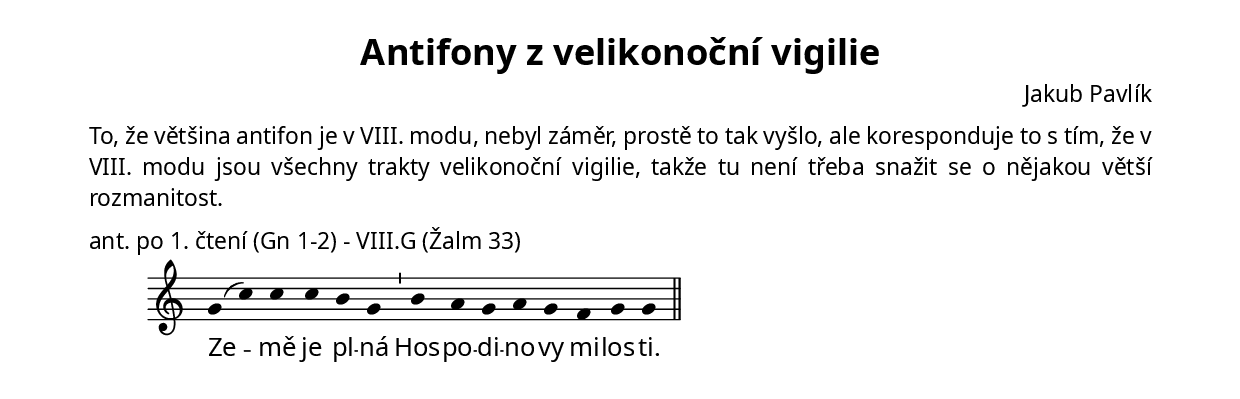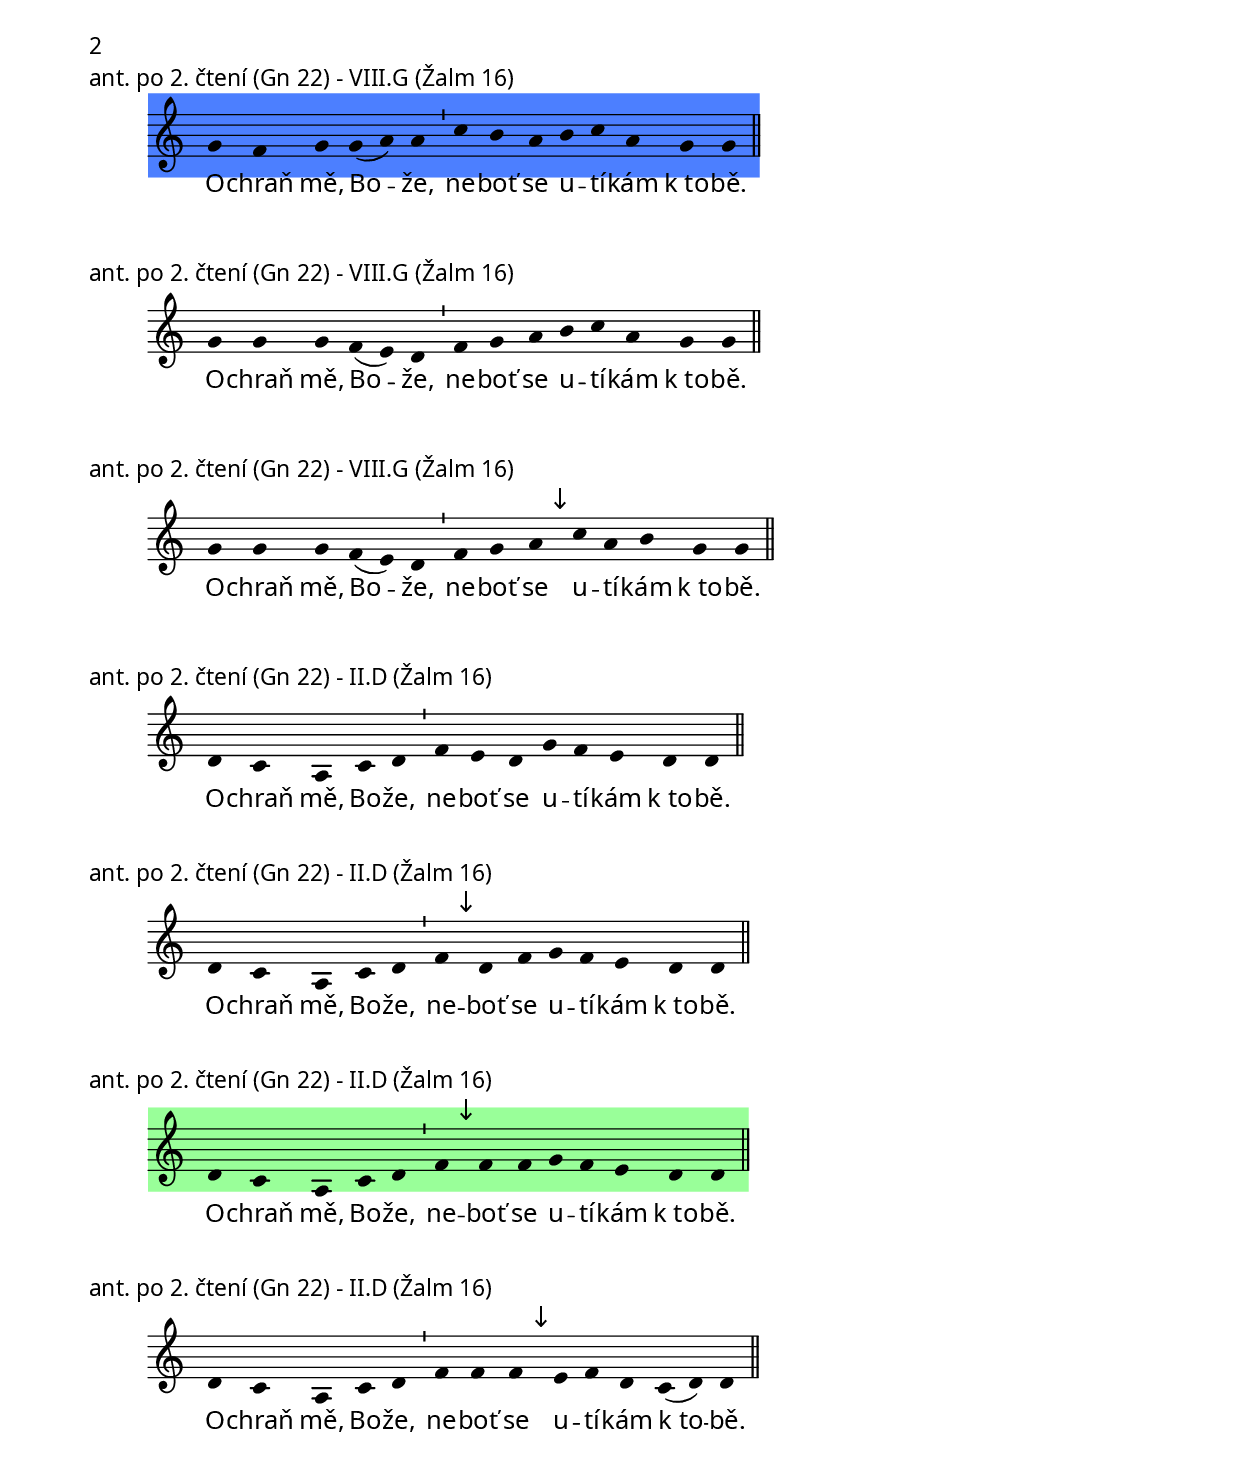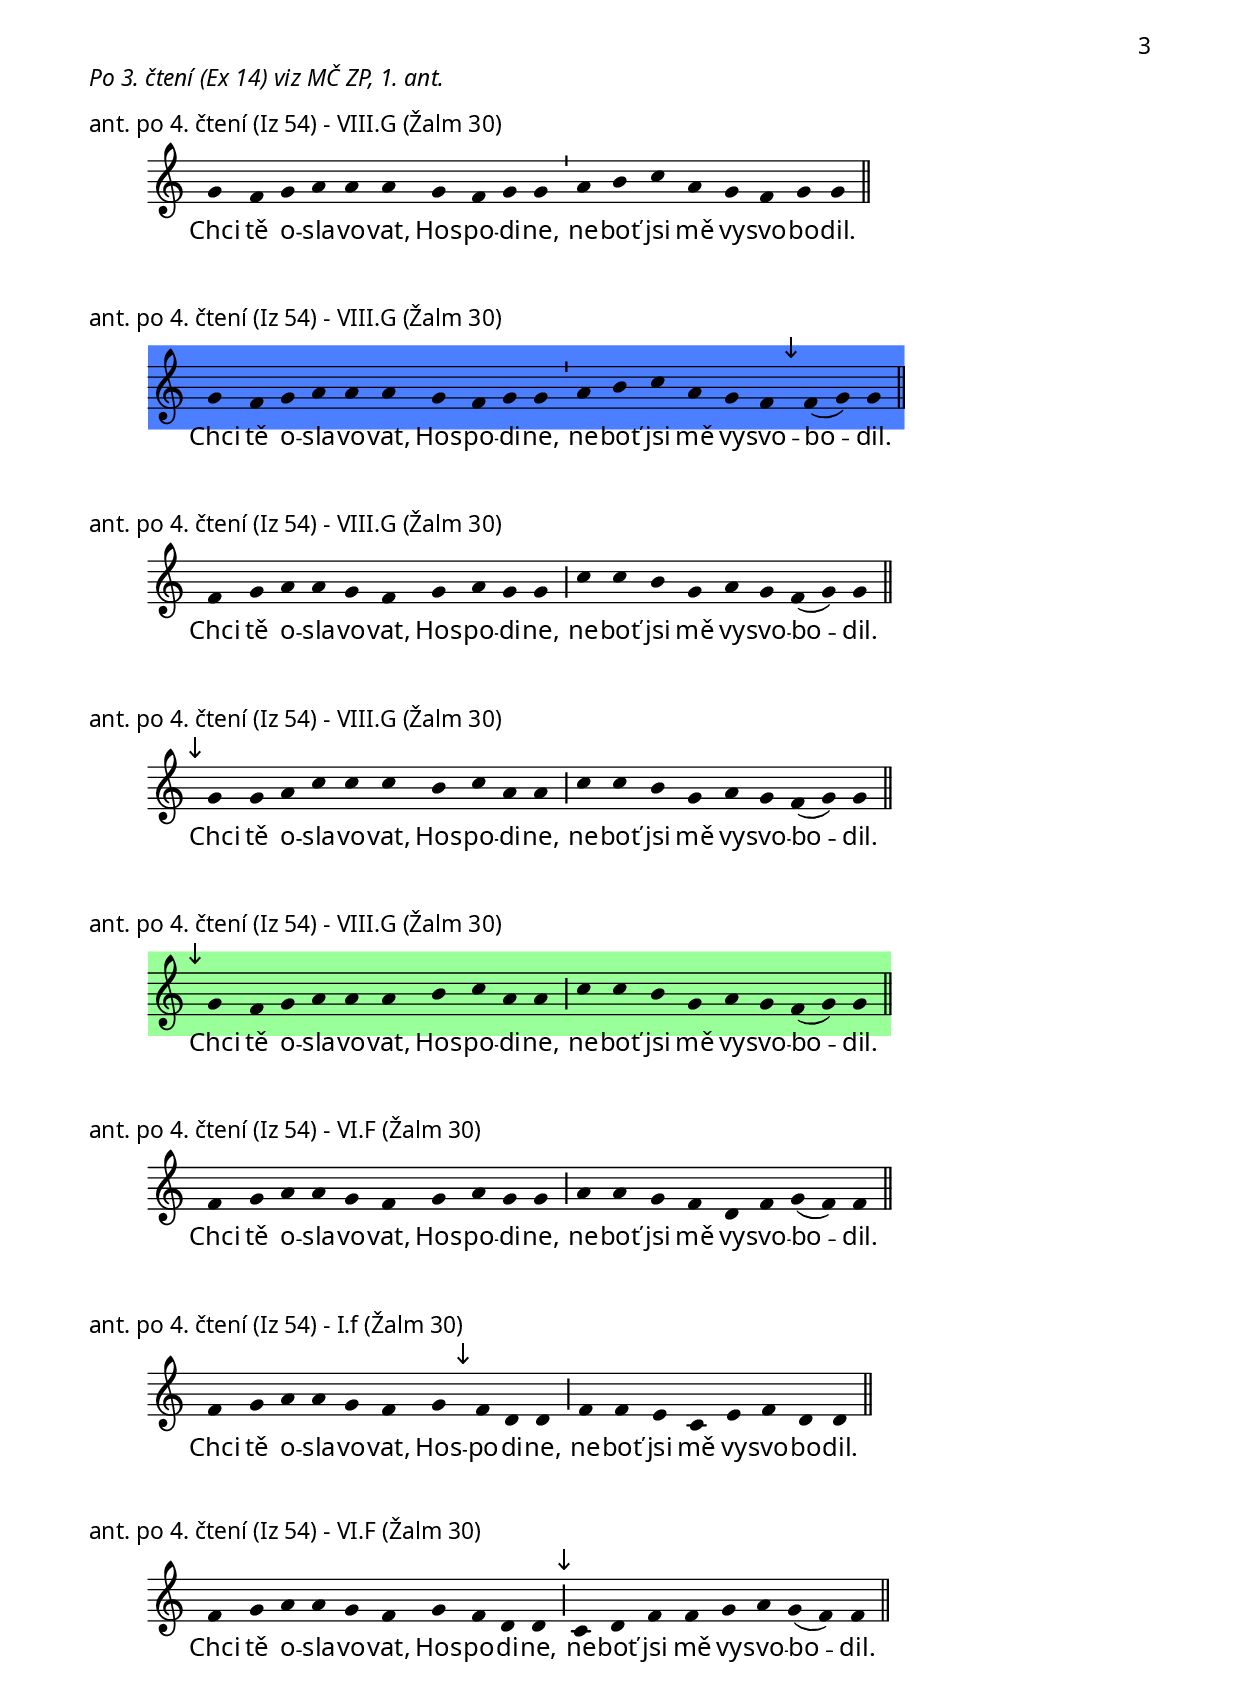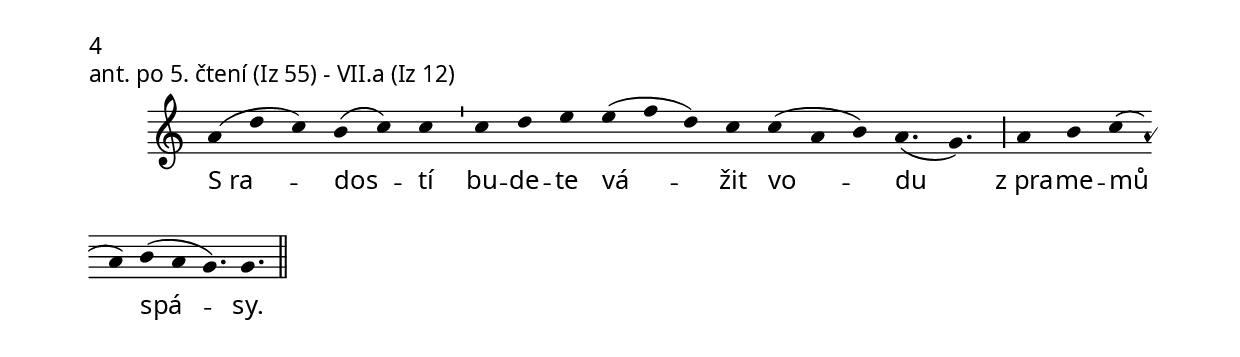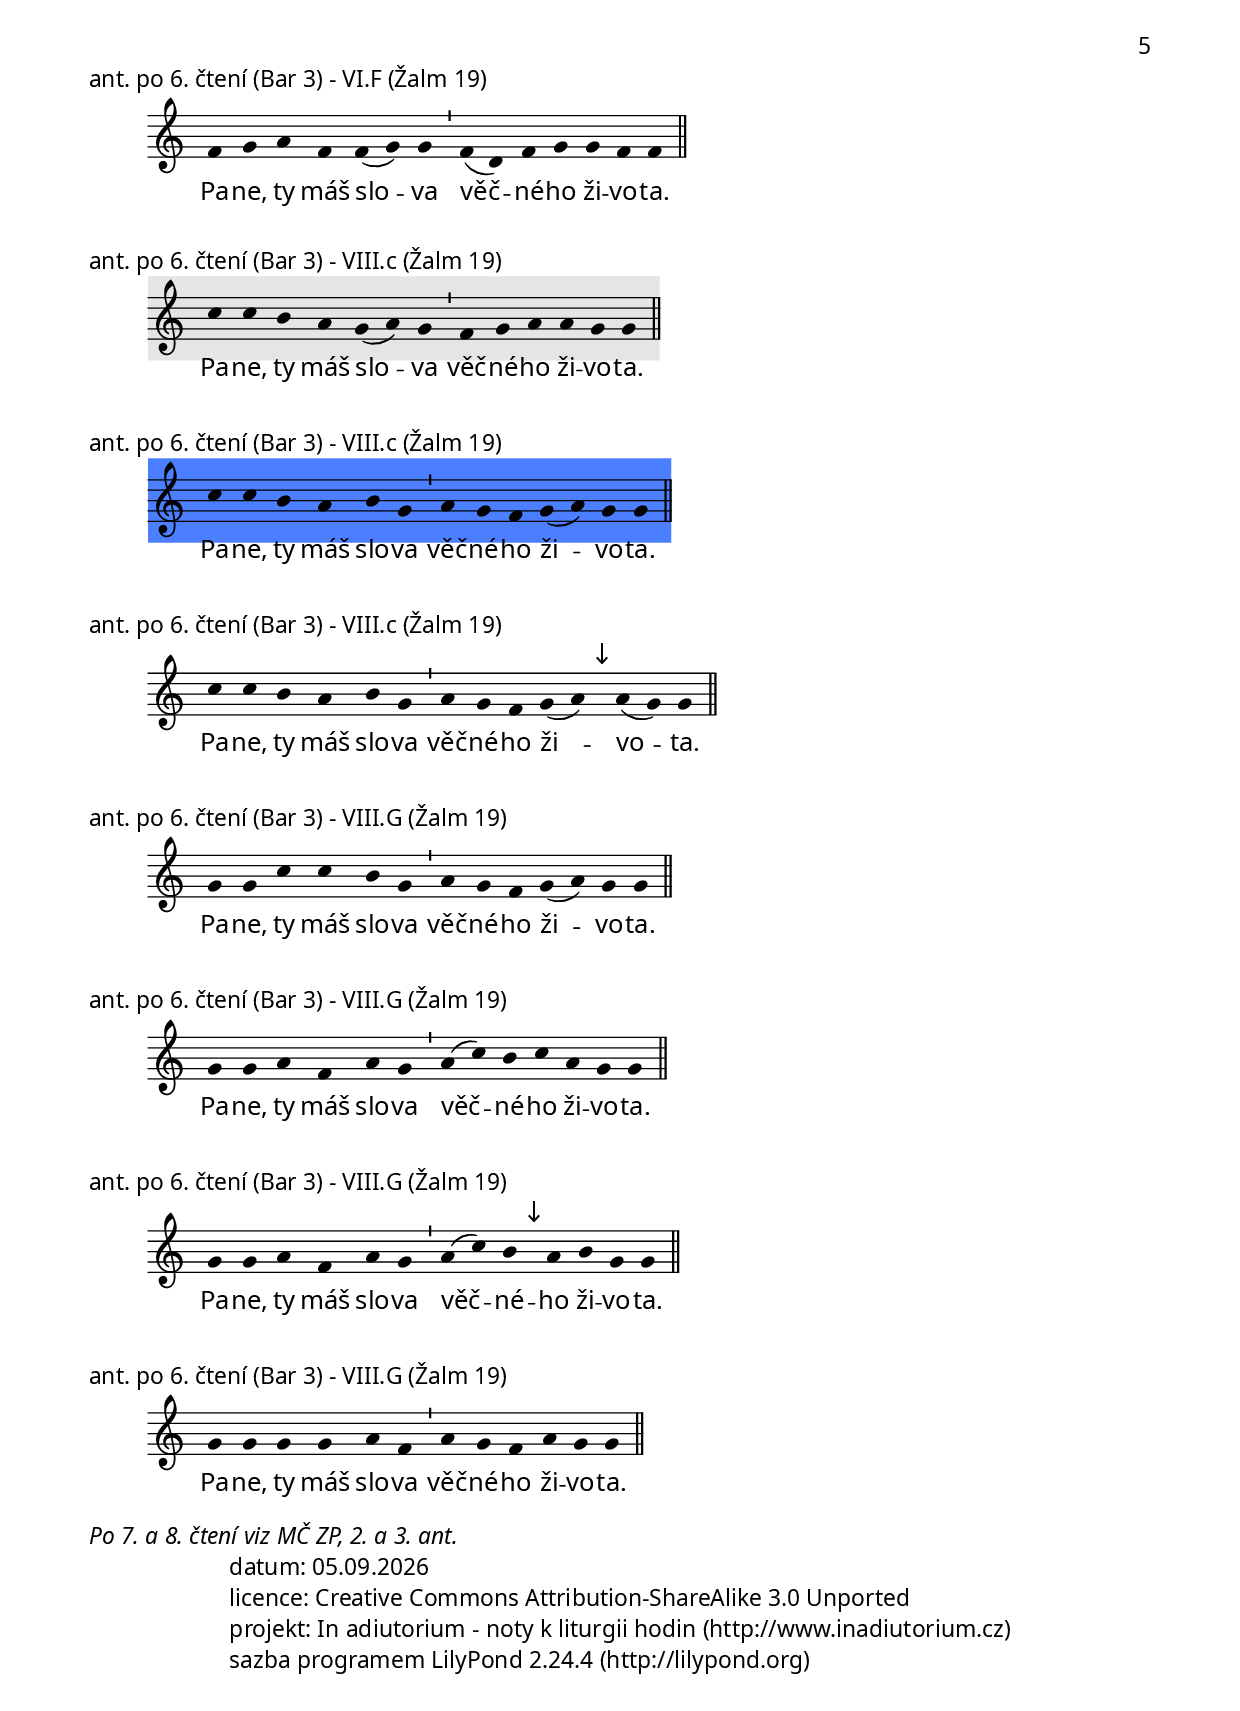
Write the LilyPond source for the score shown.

\version "2.19.83"

\include "spolecne.ly"

\header {
  title = "Antifony z velikonoční vigilie"
  composer = "Jakub Pavlík"
}

\markup\justify{
  To, že většina antifon je v VIII. modu, nebyl záměr, prostě to tak vyšlo,
  ale koresponduje to s tím, že v VIII. modu jsou všechny trakty velikonoční vigilie,
  takže tu není třeba snažit se o nějakou větší rozmanitost.
}

\score {
  \relative c'' {
    \choralniRezim
    g4( c) c c b g \barMin b a g a g f g g \barFinalis
  }
  \addlyrics {
    Ze -- mě je pl -- ná
    Hos -- po -- di -- no -- vy mi -- los -- ti.
  }
  \header {
    quid = "ant. po 1. čtení (Gn 1-2)"
    modus = "VIII"
    differentia = "G"
    psalmus = "Žalm 33"
    fial = "antifony/velikonoce_tyden1_3utery.ly#rch-a3?-aleluja"
    id = "mc-xa1"
    piece = \markup {\sestavTitulek}
  }
}

\pageBreak

\score {
  \relative c'' {
    \zvyraznovacModry
    \choralniRezim
    g4 f g g( a) a \barMin
    c b a b c a g g \barFinalis
  }
  \addlyrics {
    O -- chraň mě, Bo -- že,
    ne -- boť se u -- tí -- kám k_to -- bě.
  }
  \header {
    quid = "ant. po 2. čtení (Gn 22)"
    modus = "VIII"
    differentia = "G"
    psalmus = "Žalm 16"
    id = "mc-xa2"
    piece = \markup {\sestavTitulek}
  }
}

\score {
  \relative c'' {
    \choralniRezim
    g4 g g f( e) d \barMin
    f g a b c a g g \barFinalis
  }
  \addlyrics {
    O -- chraň mě, Bo -- že,
    ne -- boť se u -- tí -- kám k_to -- bě.
  }
  \header {
    quid = "ant. po 2. čtení (Gn 22)"
    modus = "VIII"
    differentia = "G"
    psalmus = "Žalm 16"
    id = "mc-xa2"
    piece = \markup {\sestavTitulek}
  }
}

\score {
  \relative c'' {
    \choralniRezim
    g4 g g f( e) d \barMin
    f g a \mark\sipka c a b g g \barFinalis
  }
  \addlyrics {
    O -- chraň mě, Bo -- že,
    ne -- boť se u -- tí -- kám k_to -- bě.
  }
  \header {
    quid = "ant. po 2. čtení (Gn 22)"
    modus = "VIII"
    differentia = "G"
    psalmus = "Žalm 16"
    id = "mc-xa2"
    piece = \markup {\sestavTitulek}
  }
}

\score {
  \relative c' {
    \choralniRezim
    d4 c a c d \barMin
    f e d g f e d d \barFinalis
  }
  \addlyrics {
    O -- chraň mě, Bo -- že,
    ne -- boť se u -- tí -- kám k_to -- bě.
  }
  \header {
    quid = "ant. po 2. čtení (Gn 22)"
    modus = "II"
    differentia = "D"
    psalmus = "Žalm 16"
    id = "mc-xa2"
    piece = \markup {\sestavTitulek}
  }
}

\score {
  \relative c' {
    \choralniRezim
    d4 c a c d \barMin
    f \mark\sipka d f g f e d d \barFinalis
  }
  \addlyrics {
    O -- chraň mě, Bo -- že,
    ne -- boť se u -- tí -- kám k_to -- bě.
  }
  \header {
    quid = "ant. po 2. čtení (Gn 22)"
    modus = "II"
    differentia = "D"
    psalmus = "Žalm 16"
    id = "mc-xa2"
    piece = \markup {\sestavTitulek}
  }
}

\score {
  \relative c' {
    \zvyraznovacZelenyII
    \choralniRezim
    d4 c a c d \barMin
    f \mark\sipka f f g f e d d \barFinalis
  }
  \addlyrics {
    O -- chraň mě, Bo -- že,
    ne -- boť se u -- tí -- kám k_to -- bě.
  }
  \header {
    quid = "ant. po 2. čtení (Gn 22)"
    modus = "II"
    differentia = "D"
    psalmus = "Žalm 16"
    id = "mc-xa2"
    piece = \markup {\sestavTitulek}
  }
}

\score {
  \relative c' {
    \choralniRezim
    d4 c a c d \barMin
    f f f \mark\sipka e f d c( d) d \barFinalis
  }
  \addlyrics {
    O -- chraň mě, Bo -- že,
    ne -- boť se u -- tí -- kám k_to -- bě.
  }
  \header {
    quid = "ant. po 2. čtení (Gn 22)"
    modus = "II"
    differentia = "D"
    psalmus = "Žalm 16"
    id = "mc-xa2"
    piece = \markup {\sestavTitulek}
  }
}

\pageBreak

\markup\italic{Po 3. čtení (Ex 14) viz MČ ZP, 1. ant.}

\score {
  \relative c'' {
    \choralniRezim
    g4 f g a a a g f g g \barMin
    a b c a g f g g \barFinalis
  }
  \addlyrics {
    Chci tě o -- sla -- vo -- vat, Hos -- po -- di -- ne,
    ne -- boť jsi mě vy -- svo -- bo -- dil.
  }
  \header {
    quid = "ant. po 4. čtení (Iz 54)"
    modus = "VIII"
    differentia = "G"
    psalmus = "Žalm 30"
    id = "mc-xa4"
    piece = \markup {\sestavTitulek}
  }
}

\score {
  \relative c'' {
    \zvyraznovacModry
    \choralniRezim
    g4 f g a a a g f g g \barMin
    a b c a g f \mark\sipka f( g) g \barFinalis
  }
  \addlyrics {
    Chci tě o -- sla -- vo -- vat, Hos -- po -- di -- ne,
    ne -- boť jsi mě vy -- svo -- bo -- dil.
  }
  \header {
    quid = "ant. po 4. čtení (Iz 54)"
    modus = "VIII"
    differentia = "G"
    psalmus = "Žalm 30"
    id = "mc-xa4"
    piece = \markup {\sestavTitulek}
  }
}

\score {
  \relative c' {
    \choralniRezim
    f4 g a a g f g a g g \barMaior
    c c b g a g f( g) g \barFinalis
  }
  \addlyrics {
    Chci tě o -- sla -- vo -- vat, Hos -- po -- di -- ne,
    ne -- boť jsi mě vy -- svo -- bo -- dil.
  }
  \header {
    quid = "ant. po 4. čtení (Iz 54)"
    modus = "VIII"
    differentia = "G"
    psalmus = "Žalm 30"
    id = "mc-xa4"
    piece = \markup {\sestavTitulek}
  }
}

\score {
  \relative c'' {
    \choralniRezim
    \mark\sipka g4 g a c c c b c a a \barMaior
    c c b g a g f( g) g \barFinalis
  }
  \addlyrics {
    Chci tě o -- sla -- vo -- vat, Hos -- po -- di -- ne,
    ne -- boť jsi mě vy -- svo -- bo -- dil.
  }
  \header {
    quid = "ant. po 4. čtení (Iz 54)"
    modus = "VIII"
    differentia = "G"
    psalmus = "Žalm 30"
    id = "mc-xa4"
    piece = \markup {\sestavTitulek}
  }
}

\score {
  \relative c'' {
    \zvyraznovacZelenyII
    \choralniRezim
    \mark\sipka g4 f g a a a b c a a \barMaior
    c c b g a g f( g) g \barFinalis
  }
  \addlyrics {
    Chci tě o -- sla -- vo -- vat, Hos -- po -- di -- ne,
    ne -- boť jsi mě vy -- svo -- bo -- dil.
  }
  \header {
    quid = "ant. po 4. čtení (Iz 54)"
    modus = "VIII"
    differentia = "G"
    psalmus = "Žalm 30"
    id = "mc-xa4"
    piece = \markup {\sestavTitulek}
  }
}

\score {
  \relative c' {
    \choralniRezim
    f4 g a a g f g a g g \barMaior
    a a g f d f g( f) f \barFinalis
  }
  \addlyrics {
    Chci tě o -- sla -- vo -- vat, Hos -- po -- di -- ne,
    ne -- boť jsi mě vy -- svo -- bo -- dil.
  }
  \header {
    quid = "ant. po 4. čtení (Iz 54)"
    modus = "VI"
    differentia = "F"
    psalmus = "Žalm 30"
    id = "mc-xa4"
    piece = \markup {\sestavTitulek}
  }
}

\score {
  \relative c' {
    \choralniRezim
    f4 g a a g f g \mark\sipka f d d \barMaior
    f f e c e f d d \barFinalis
  }
  \addlyrics {
    Chci tě o -- sla -- vo -- vat, Hos -- po -- di -- ne,
    ne -- boť jsi mě vy -- svo -- bo -- dil.
  }
  \header {
    quid = "ant. po 4. čtení (Iz 54)"
    modus = "I"
    differentia = "f"
    psalmus = "Žalm 30"
    id = "mc-xa4"
    piece = \markup {\sestavTitulek}
  }
}

\score {
  \relative c' {
    \choralniRezim
    f4 g a a g f g f d d \barMaior
    \mark\sipka c d f f g a g( f) f \barFinalis
  }
  \addlyrics {
    Chci tě o -- sla -- vo -- vat, Hos -- po -- di -- ne,
    ne -- boť jsi mě vy -- svo -- bo -- dil.
  }
  \header {
    quid = "ant. po 4. čtení (Iz 54)"
    modus = "VI"
    differentia = "F"
    psalmus = "Žalm 30"
    id = "mc-xa4"
    piece = \markup {\sestavTitulek}
  }
}

\pageBreak

\score {
  \relative c'' {
    \choralniRezim
    a4( d c) b( c) c \barMin
    c d e e( f d) c c( a b) a4.( g) \barMaior
    a4 b c( a) b( a g4.) g \barFinalis
  }
  \addlyrics {
    S_ra -- dos -- tí
    bu -- de -- te vá -- žit vo -- du
    z_pra -- me -- mů spá -- sy.
  }
  \header {
    quid = "ant. po 5. čtení (Iz 55)"
    modus = "VII"
    differentia = "a"
    psalmus = "Iz 12"
    fial = "antifony/velikonoce_tyden2_5ctvrtek.ly#rch-a2?-aleluja"
    id = "mc-xa5"
    piece = \markup {\sestavTitulek}
  }
}

\pageBreak

\score {
  \relative c' {
    \choralniRezim
    f4 g a f f( g) g \barMin
    f( d) f g g f f \barFinalis
  }
  \addlyrics {
    Pa -- ne, ty máš slo -- va
    věč -- né -- ho ži -- vo -- ta.
  }
  \header {
    quid = "ant. po 6. čtení (Bar 3)"
    modus = "VI"
    differentia = "F"
    psalmus = "Žalm 19"
    id = "mc-xa6"
    piece = \markup {\sestavTitulek}
  }
}

\score {
  \relative c'' {
    \zvyraznovacSedy
    \choralniRezim
    c4 c b a g( a) g \barMin
    f g a a g g \barFinalis
  }
  \addlyrics {
    Pa -- ne, ty máš slo -- va
    věč -- né -- ho ži -- vo -- ta.
  }
  \header {
    quid = "ant. po 6. čtení (Bar 3)"
    modus = "VIII"
    differentia = "c"
    psalmus = "Žalm 19"
    id = "mc-xa6"
    piece = \markup {\sestavTitulek}
  }
}

\score {
  \relative c'' {
    \zvyraznovacModry
    \choralniRezim
    c4 c b a b g \barMin
    a g f g( a) g g \barFinalis
  }
  \addlyrics {
    Pa -- ne, ty máš slo -- va
    věč -- né -- ho ži -- vo -- ta.
  }
  \header {
    quid = "ant. po 6. čtení (Bar 3)"
    modus = "VIII"
    differentia = "c"
    psalmus = "Žalm 19"
    id = "mc-xa6"
    piece = \markup {\sestavTitulek}
  }
}

\score {
  \relative c'' {
    \choralniRezim
    c4 c b a b g \barMin
    a g f g( a) \mark\sipka a( g) g \barFinalis
  }
  \addlyrics {
    Pa -- ne, ty máš slo -- va
    věč -- né -- ho ži -- vo -- ta.
  }
  \header {
    quid = "ant. po 6. čtení (Bar 3)"
    modus = "VIII"
    differentia = "c"
    psalmus = "Žalm 19"
    id = "mc-xa6"
    piece = \markup {\sestavTitulek}
  }
}

\score {
  \relative c'' {
    \choralniRezim
    g4 g c c b g \barMin
    a g f g( a) g g \barFinalis
  }
  \addlyrics {
    Pa -- ne, ty máš slo -- va
    věč -- né -- ho ži -- vo -- ta.
  }
  \header {
    quid = "ant. po 6. čtení (Bar 3)"
    modus = "VIII"
    differentia = "G"
    psalmus = "Žalm 19"
    id = "mc-xa6"
    piece = \markup {\sestavTitulek}
  }
}

\score {
  \relative c'' {
    \choralniRezim
    g4 g a f a g \barMin
    a( c) b c a g g \barFinalis
  }
  \addlyrics {
    Pa -- ne, ty máš slo -- va
    věč -- né -- ho ži -- vo -- ta.
  }
  \header {
    quid = "ant. po 6. čtení (Bar 3)"
    modus = "VIII"
    differentia = "G"
    psalmus = "Žalm 19"
    id = "mc-xa6"
    piece = \markup {\sestavTitulek}
  }
}

\score {
  \relative c'' {
    \choralniRezim
    g4 g a f a g \barMin
    a( c) b \mark\sipka a b g g \barFinalis
  }
  \addlyrics {
    Pa -- ne, ty máš slo -- va
    věč -- né -- ho ži -- vo -- ta.
  }
  \header {
    quid = "ant. po 6. čtení (Bar 3)"
    modus = "VIII"
    differentia = "G"
    psalmus = "Žalm 19"
    id = "mc-xa6"
    piece = \markup {\sestavTitulek}
  }
}

\score {
  \relative c'' {
    \choralniRezim
    g4 g g g a f \barMin
    a g f a g g \barFinalis
  }
  \addlyrics {
    Pa -- ne, ty máš slo -- va
    věč -- né -- ho ži -- vo -- ta.
  }
  \header {
    quid = "ant. po 6. čtení (Bar 3)"
    modus = "VIII"
    differentia = "G"
    psalmus = "Žalm 19"
    id = "mc-xa6"
    piece = \markup {\sestavTitulek}
  }
}

\markup\italic{Po 7. a 8. čtení viz MČ ZP, 2. a 3. ant.}